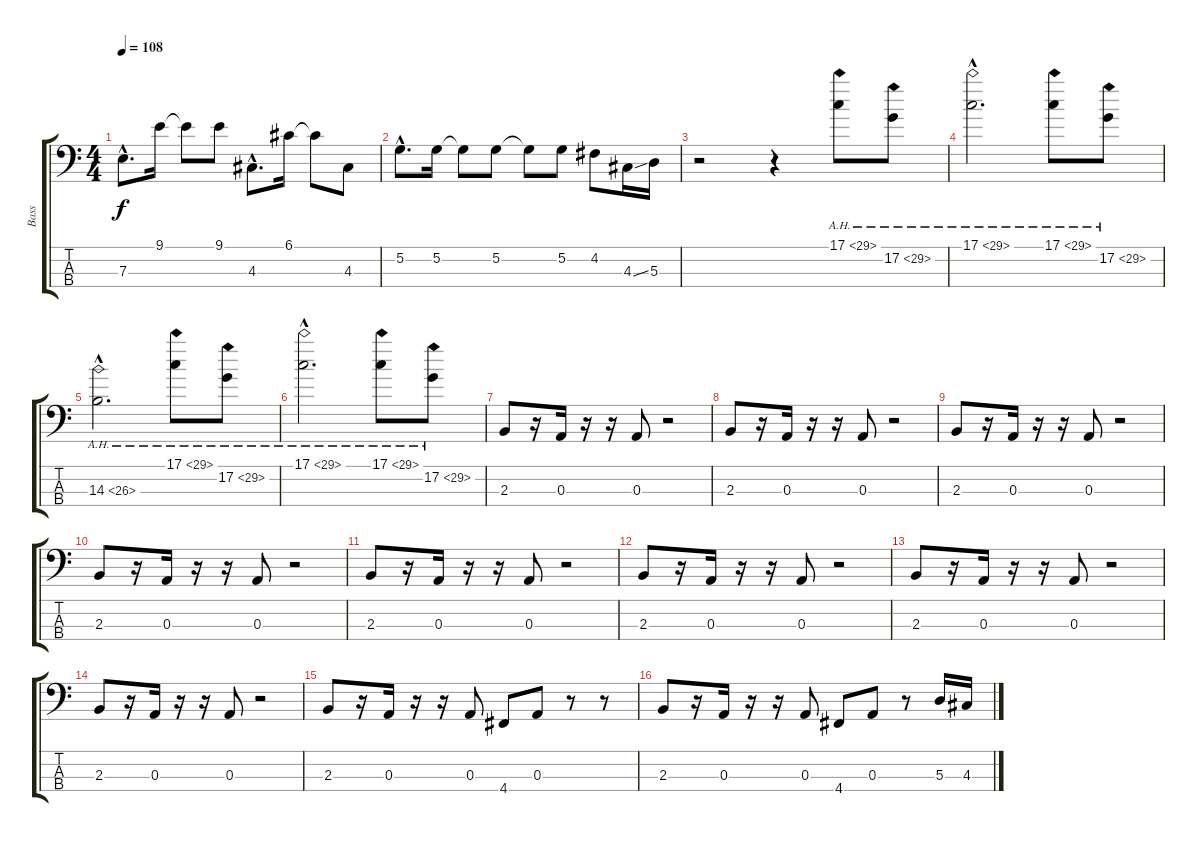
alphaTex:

\track ("Bass" "Bass") {instrument electricbassfinger}
\staff {score tabs}
\tuning (G2 D2 A1 D1) {hide}
\ts (4 4)
\tempo 108
\clef f4
\ks c
7.3{hac}.8{d dy f} 9.1.16 9.1{t}.8 9.1.8 4.3{hac}.8{d} 6.1.16 6.1{t}.8 4.3.8 |
5.2{hac}.8{d} 5.2.16 5.2{t}.8 5.2.8 5.2{t}.8 5.2.8 4.2.8 4.3{ss}.16 5.3.16 |
r.2 r.4 17.1{ah 12}.8 17.2{ah 12}.8 |
17.1{ah 12 hac}.2{d} 17.1{ah 12}.8 17.2{ah 12}.8 |
14.3{ah 12 hac}.2{d} 17.1{ah 12}.8 17.2{ah 12}.8 |
17.1{ah 12 hac}.2{d} 17.1{ah 12}.8 17.2{ah 12}.8 |
2.3.8 r.16 0.3.16 r.16 r.16 0.3.8 r.2 |
2.3.8 r.16 0.3.16 r.16 r.16 0.3.8 r.2 |
2.3.8 r.16 0.3.16 r.16 r.16 0.3.8 r.2 |
2.3.8 r.16 0.3.16 r.16 r.16 0.3.8 r.2 |
2.3.8 r.16 0.3.16 r.16 r.16 0.3.8 r.2 |
2.3.8 r.16 0.3.16 r.16 r.16 0.3.8 r.2 |
2.3.8 r.16 0.3.16 r.16 r.16 0.3.8 r.2 |
2.3.8 r.16 0.3.16 r.16 r.16 0.3.8 r.2 |
2.3.8 r.16 0.3.16 r.16 r.16 0.3.8 4.4.8 0.3.8 r.8 r.8 |
2.3.8 r.16 0.3.16 r.16 r.16 0.3.8 4.4.8 0.3.8 r.8 5.3.16 4.3.16
